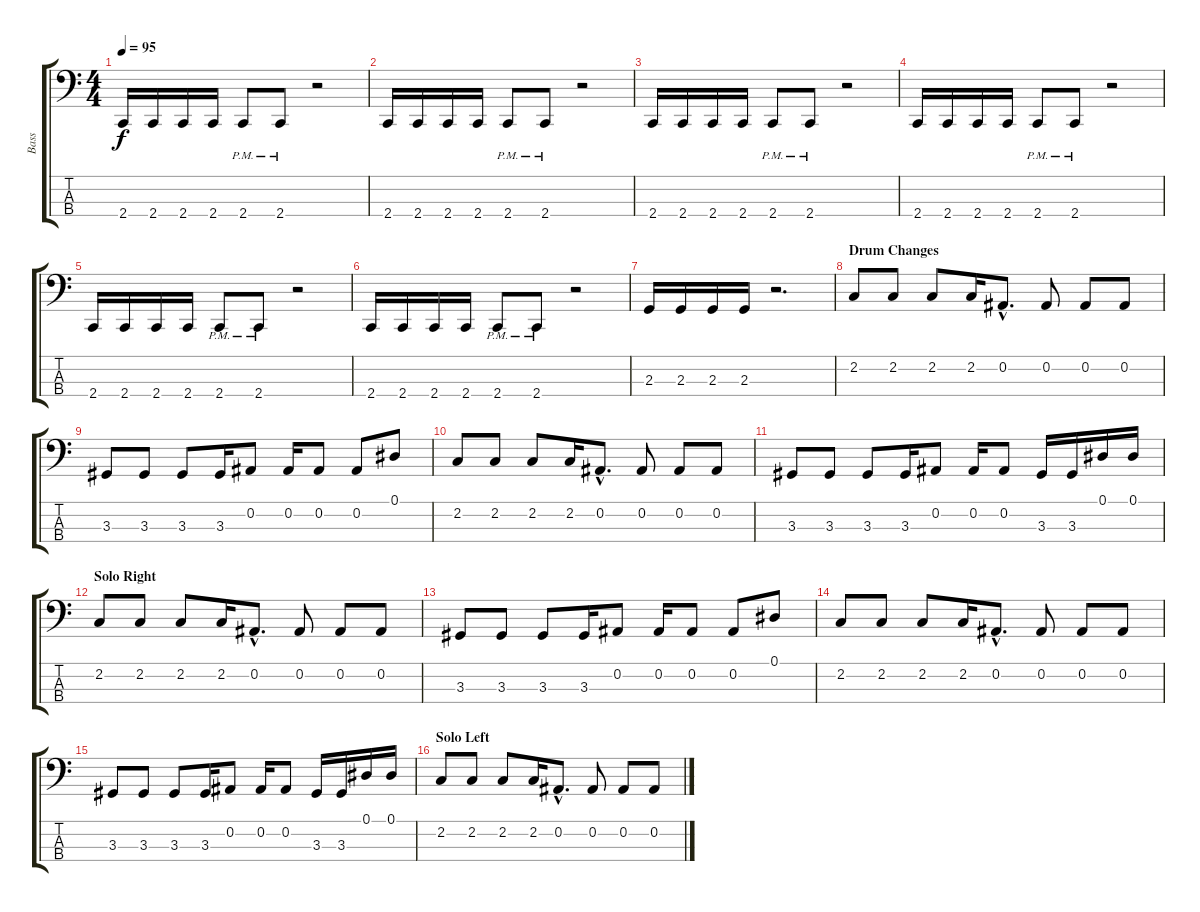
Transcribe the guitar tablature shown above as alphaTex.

\track ("Bass" "Bass") {instrument electricbassfinger}
\staff {score tabs}
\tuning (Eb2 Bb1 F1 Bb0) {hide}
\ts (4 4)
\tempo 95
\clef f4
\ks c
2.4.16{dy f} 2.4.16 2.4.16 2.4.16 2.4{pm}.8 2.4{pm}.8 r.2 |
2.4.16 2.4.16 2.4.16 2.4.16 2.4{pm}.8 2.4{pm}.8 r.2 |
2.4.16 2.4.16 2.4.16 2.4.16 2.4{pm}.8 2.4{pm}.8 r.2 |
2.4.16 2.4.16 2.4.16 2.4.16 2.4{pm}.8 2.4{pm}.8 r.2 |
2.4.16 2.4.16 2.4.16 2.4.16 2.4{pm}.8 2.4{pm}.8 r.2 |
2.4.16 2.4.16 2.4.16 2.4.16 2.4{pm}.8 2.4{pm}.8 r.2 |
2.3.16 2.3.16 2.3.16 2.3.16 r.2{d} |
\section ("" "Drum Changes")
2.2.8 2.2.8 2.2.8 2.2.16 0.2{hac}.8{d} 0.2.8 0.2.8 0.2.8 |
3.3.8 3.3.8 3.3.8 3.3.16 0.2.8 0.2.16 0.2.8 0.2.8 0.1.8 |
2.2.8 2.2.8 2.2.8 2.2.16 0.2{hac}.8{d} 0.2.8 0.2.8 0.2.8 |
3.3.8 3.3.8 3.3.8 3.3.16 0.2.8 0.2.16 0.2.8 3.3.16 3.3.16 0.1.16 0.1.16 |
\section ("" "Solo Right")
2.2.8 2.2.8 2.2.8 2.2.16 0.2{hac}.8{d} 0.2.8 0.2.8 0.2.8 |
3.3.8 3.3.8 3.3.8 3.3.16 0.2.8 0.2.16 0.2.8 0.2.8 0.1.8 |
2.2.8 2.2.8 2.2.8 2.2.16 0.2{hac}.8{d} 0.2.8 0.2.8 0.2.8 |
3.3.8 3.3.8 3.3.8 3.3.16 0.2.8 0.2.16 0.2.8 3.3.16 3.3.16 0.1.16 0.1.16 |
\section ("" "Solo Left")
2.2.8 2.2.8 2.2.8 2.2.16 0.2{hac}.8{d} 0.2.8 0.2.8 0.2.8
